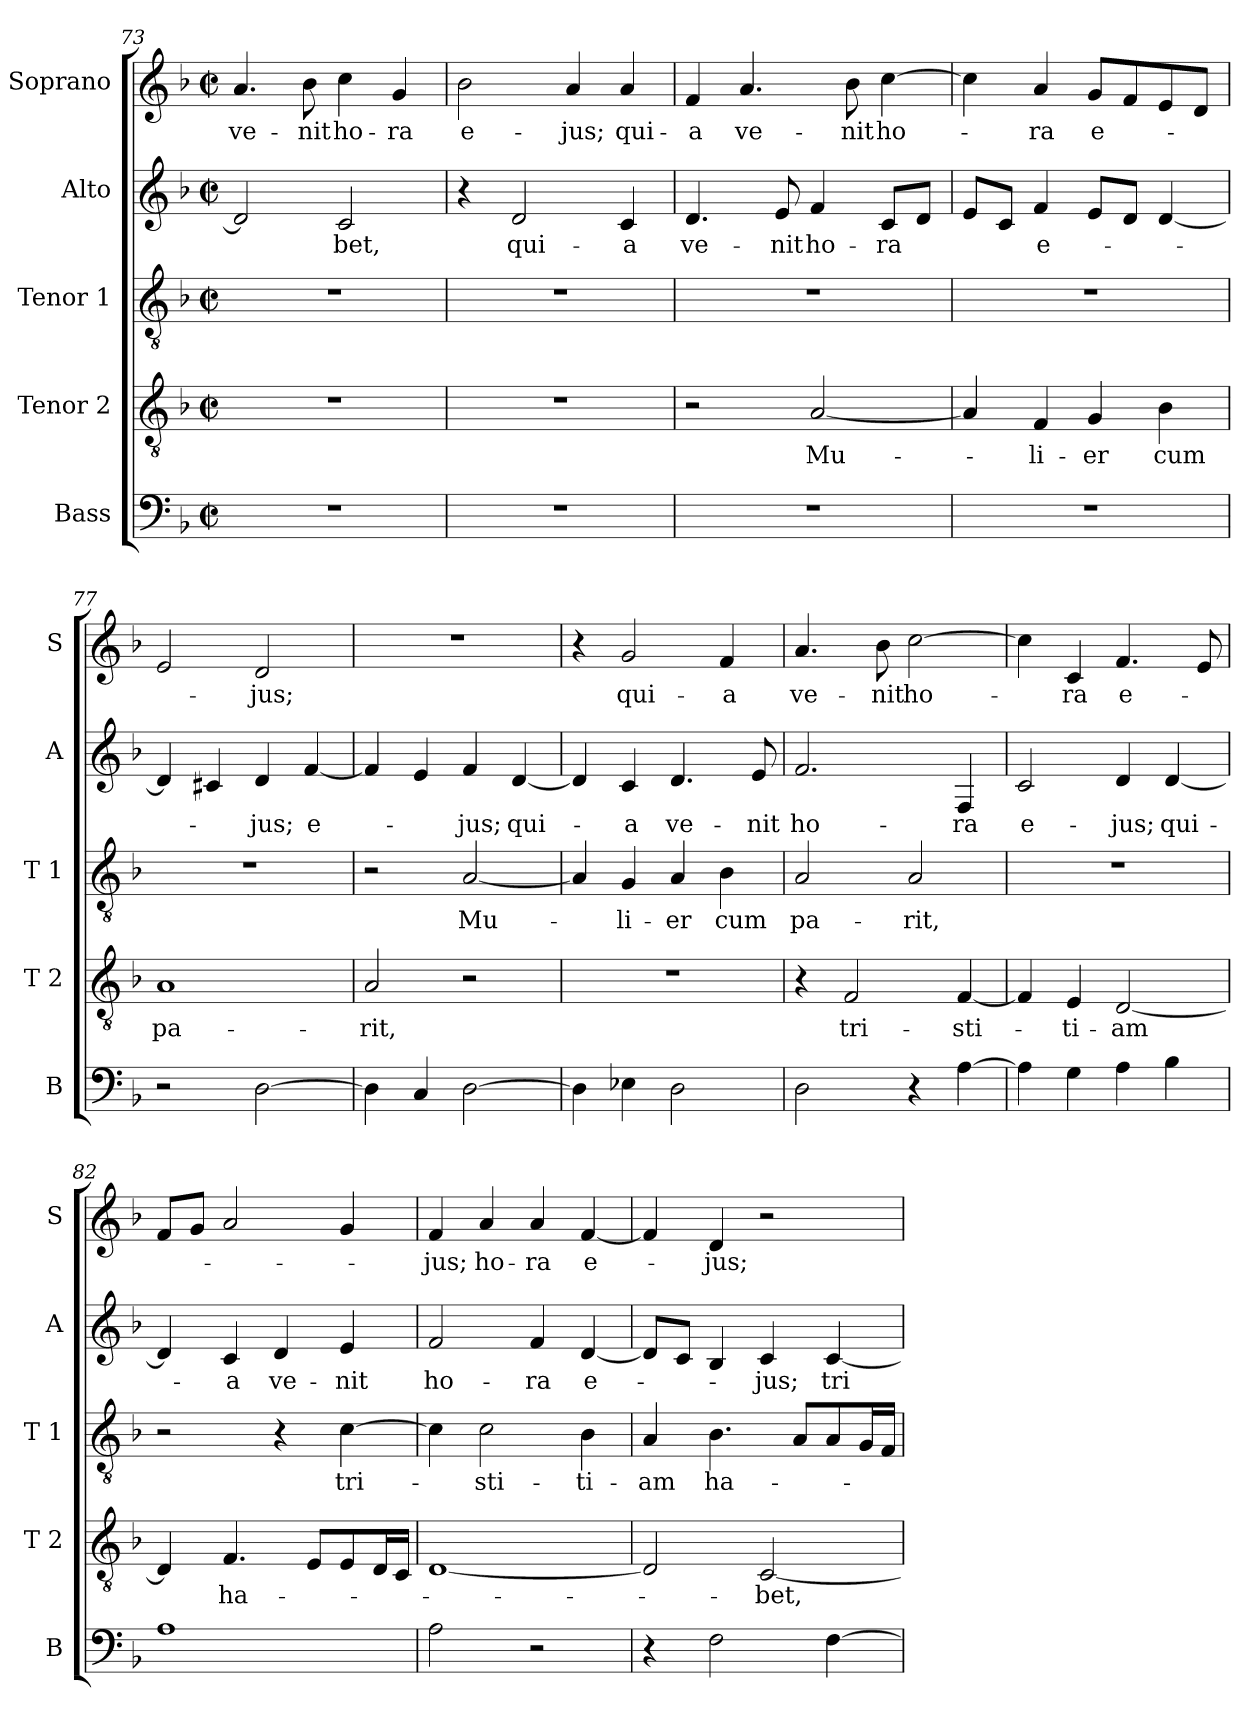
**kern	**kern	**text	**kern	**text	**kern	**text	**kern	**text
*part5	*part4	*part4	*part3	*part3	*part2	*part2	*part1	*part1
*staff5	*staff4	*staff4	*staff3	*staff3	*staff2	*staff2	*staff1	*staff1
*I"Bass	*I"Tenor 2	*	*I"Tenor 1	*	*I"Alto	*	*I"Soprano	*
*I'B	*I'T 2	*	*I'T 1	*	*I'A	*	*I'S	*
*clefF4	*clefGv2	*	*clefGv2	*	*clefG2	*	*clefG2	*
*k[b-]	*k[b-]	*	*k[b-]	*	*k[b-]	*	*k[b-]	*
*F:	*F:	*	*F:	*	*F:	*	*F:	*
*M2/2	*M2/2	*	*M2/2	*	*M2/2	*	*M2/2	*
*met(c|)	*met(c|)	*	*met(c|)	*	*met(c|)	*	*met(c|)	*
=73	=73	=73	=73	=73	=73	=73	=73	=73
1r	1r	.	1r	.	2d/]	.	4.a/	ve-
.	.	.	.	.	.	.	8b-\	-nit
.	.	.	.	.	2c/	-bet,	4cc\	ho-
.	.	.	.	.	.	.	4g/	-ra
=74	=74	=74	=74	=74	=74	=74	=74	=74
1r	1r	.	1r	.	4r	.	2b-\	e-
.	.	.	.	.	2d/	qui-	.	.
.	.	.	.	.	.	.	4a/	-jus;
.	.	.	.	.	4c/	-a	4a/	qui-
=75	=75	=75	=75	=75	=75	=75	=75	=75
1r	2r	.	1r	.	4.d/	ve-	4f/	-a
.	.	.	.	.	.	.	4.a/	ve-
.	.	.	.	.	8e/	-nit	.	.
.	[2A/	Mu-	.	.	4f/	ho-	.	.
.	.	.	.	.	.	.	8b-\	-nit
.	.	.	.	.	8c/L	-ra	[4cc\	ho-
.	.	.	.	.	8d/J	.	.	.
!!LO:LB:g=z
=76	=76	=76	=76	=76	=76	=76	=76	=76
1r	4A/]	.	1r	.	8e/L	.	4cc\]	.
.	.	.	.	.	8c/J	.	.	.
.	4F/	-li-	.	.	4f/	e-	4a/	-ra
.	4G/	-er	.	.	8e/L	.	8g/L	e-
.	.	.	.	.	8d/J	.	8f/	.
.	4B-\	cum	.	.	[4d/	.	8e/	.
.	.	.	.	.	.	.	8d/J	.
=77	=77	=77	=77	=77	=77	=77	=77	=77
2r	1A	pa-	1r	.	4d/]	.	2e/	.
.	.	.	.	.	4c#X/	.	.	.
[2D\	.	.	.	.	4d/	-jus;	2d/	-jus;
.	.	.	.	.	[4f/	e-	.	.
=78	=78	=78	=78	=78	=78	=78	=78	=78
4D\]	2A/	-rit,	2r	.	4f/]	.	1r	.
4C/	.	.	.	.	4e/	.	.	.
[2D\	2r	.	[2A/	Mu-	4f/	-jus;	.	.
.	.	.	.	.	[4d/	qui-	.	.
=79	=79	=79	=79	=79	=79	=79	=79	=79
4D\]	1r	.	4A/]	.	4d/]	.	4r	.
4E-X\	.	.	4G/	-li-	4c/	-a	2g/	qui-
2D\	.	.	4A/	-er	4.d/	ve-	.	.
.	.	.	4B-\	cum	.	.	4f/	-a
.	.	.	.	.	8e/	-nit	.	.
=80	=80	=80	=80	=80	=80	=80	=80	=80
2D\	4r	.	2A/	pa-	2.f/	ho-	4.a/	ve-
.	2F/	tri-	.	.	.	.	.	.
.	.	.	.	.	.	.	8b-\	-nit
4r	.	.	2A/	-rit,	.	.	[2cc\	ho-
[4A\	[4F/	-sti-	.	.	4F/	-ra	.	.
!!LO:PB:g=z
=81	=81	=81	=81	=81	=81	=81	=81	=81
4A\]	4F/]	.	1r	.	2c/	e-	4cc\]	.
4G\	4E/	-ti-	.	.	.	.	4c/	-ra
4A\	[2D/	-am	.	.	4d/	-jus;	4.f/	e-
4B-\	.	.	.	.	[4d/	qui-	.	.
.	.	.	.	.	.	.	8e/	.
=82	=82	=82	=82	=82	=82	=82	=82	=82
1A	4D/]	.	2r	.	4d/]	.	8f/L	.
.	.	.	.	.	.	.	8g/J	.
.	4.F/	ha-	.	.	4c/	-a	2a/	.
.	.	.	4r	.	4d/	ve-	.	.
.	8E/L	.	.	.	.	.	.	.
.	8E/	.	[4c\	tri-	4e/	-nit	4g/	.
.	16D/L	.	.	.	.	.	.	.
.	16C/JJ	.	.	.	.	.	.	.
=83	=83	=83	=83	=83	=83	=83	=83	=83
2A\	[1D	.	4c\]	.	2f/	ho-	4f/	-jus;
.	.	.	2c\	-sti-	.	.	4a/	ho-
2r	.	.	.	.	4f/	-ra	4a/	-ra
.	.	.	4B-\	-ti-	[4d/	e-	[4f/	e-
=84	=84	=84	=84	=84	=84	=84	=84	=84
4r	2D/]	.	4A/	-am	8d/L]	.	4f/]	.
.	.	.	.	.	8c/J	.	.	.
2F\	.	.	4.B-\	ha-	4B-/	.	4d/	-jus;
.	[2C/	-bet,	.	.	4c/	-jus;	2r	.
.	.	.	8A/L	.	.	.	.	.
[4F\	.	.	8A/	.	[4c/	tri-	.	.
.	.	.	16G/L	.	.	.	.	.
.	.	.	16F/JJ	.	.	.	.	.
=	=	=	=	=	=	=	=	=
*-	*-	*-	*-	*-	*-	*-	*-	*-
